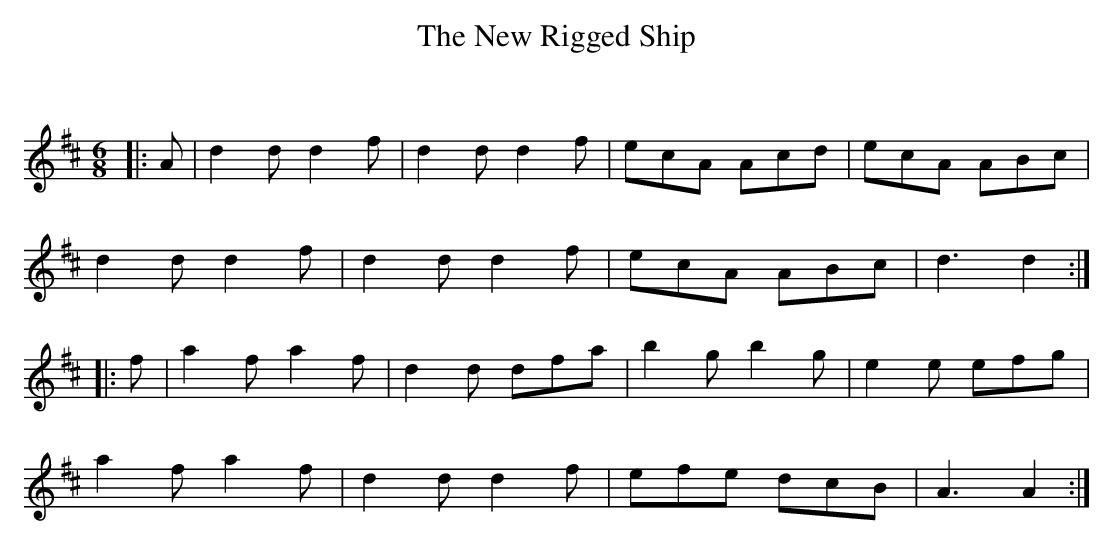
X:1
T: The New Rigged Ship
C:
Q:180
K:D
M:6/8
L:1/16
|:A2|d4d2 d4f2|d4d2 d4f2|e2c2A2 A2c2d2|e2c2A2 A2B2c2|
d4d2 d4f2|d4d2 d4f2|e2c2A2 A2B2c2|d6d4:|
|:f2|a4f2 a4f2|d4d2 d2f2a2|b4g2 b4g2|e4e2 e2f2g2|
a4f2 a4f2|d4d2 d4f2|e2f2e2 d2c2B2|A6A4:|
